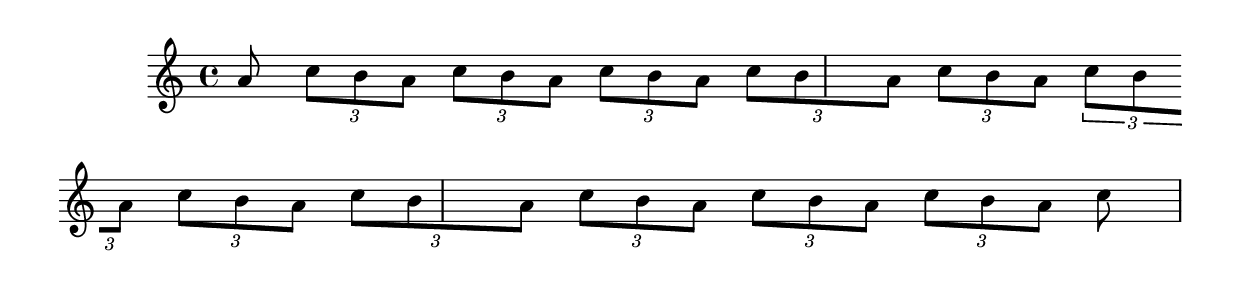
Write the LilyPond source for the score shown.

%% Do not edit this file; it is automatically
%% generated from LSR http://lsr.dsi.unimi.it
%% This file is in the public domain.
\version "2.13.39"

\header {
  lsrtags = "rhythms"

%% Translation of GIT committish: a874fda3641c9e02f61be5c41b215b8304b8ed00
 doctitlees = "Permitir saltos de línea dentro de grupos especiales con barra"
 texidoces = "
Este ejemplo artificial muestra cómo se pueden permitir tanto los
saltos de línea manuales como los automáticos dentro de un grupo de
valoración especial unido por una barra.  Observe que estos grupos
sincopados se deben barrar manualmente.

"


%% Translation of GIT committish: 0a868be38a775ecb1ef935b079000cebbc64de40
  texidocde = "
Dieses künstliche Beispiel zeigt, wie sowohl automatische als auch
manuelle Zeilenumbrüche innerhalb einer N-tole mit Balken erlaubt
werden können.  Diese unregelmäßige Bebalkung muss allerdings manuell
gesetzt werden.

"
  doctitlede = "Zeilenumbrüche bei N-tolen mit Balken erlauben"



%% Translation of GIT committish: 4da4307e396243a5a3bc33a0c2753acac92cb685
  texidocfr = "
Cet exemple peu académique démontre comment il est possible d'insérer un saut
de ligne dans un nolet portant une ligature.  Ces ligatures doivent toutefois
être explicites.

"
  doctitlefr = "Saut de ligne au milieu d'un nolet avec ligature"

  texidoc = "
This artificial example shows how both manual and automatic line breaks
may be permitted to within a beamed tuplet. Note that such off-beat
tuplets have to be beamed manually.

"
  doctitle = "Permitting line breaks within beamed tuplets"
} % begin verbatim

\layout {
  \context {
    \Voice
    % Permit line breaks within tuplets
    \remove "Forbid_line_break_engraver"
    % Allow beams to be broken at line breaks
    \override Beam #'breakable = ##t
  }
}
\relative c'' {
  a8
  \repeat unfold 5 { \times 2/3 { c[ b a] } }
  % Insert a manual line break within a tuplet
  \times 2/3 { c[ b \bar "" \break a] }
  \repeat unfold 5 { \times 2/3 { c[ b a] } }
  c8
}

